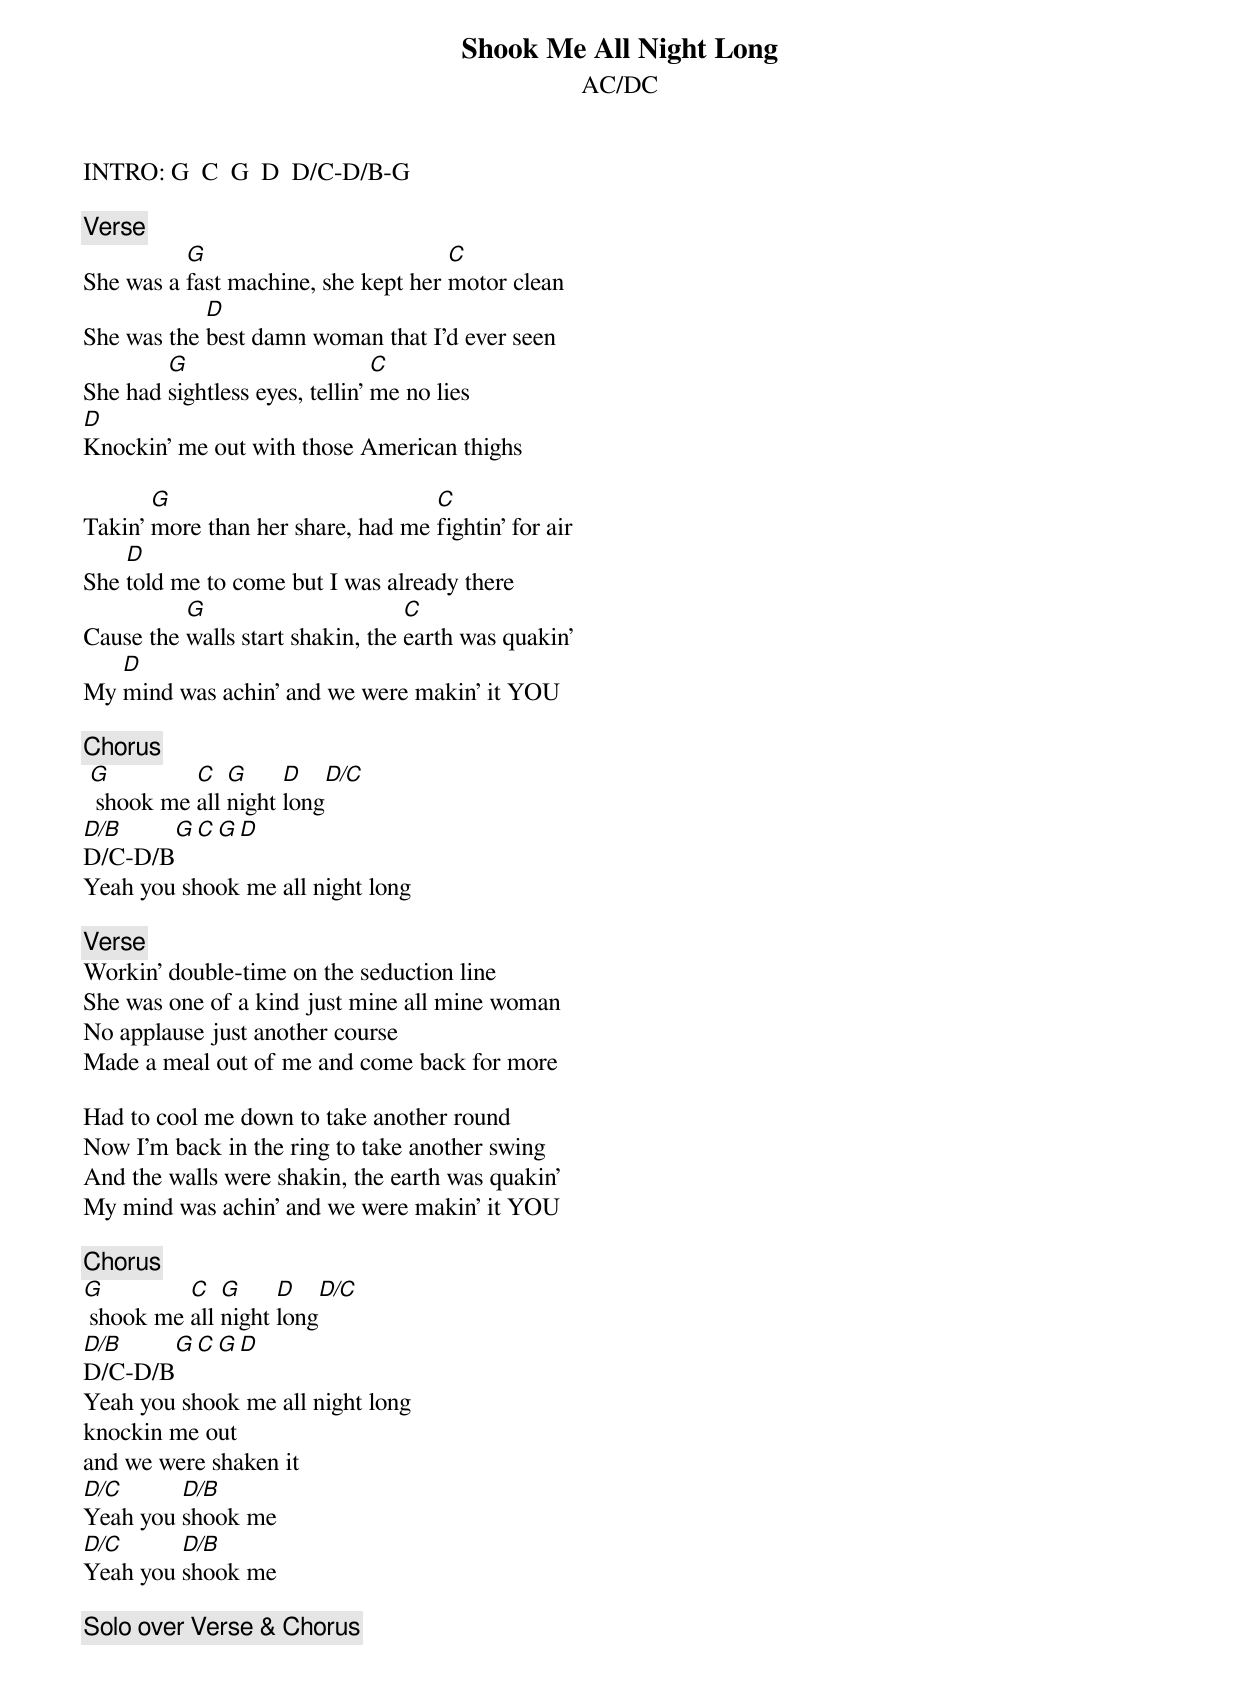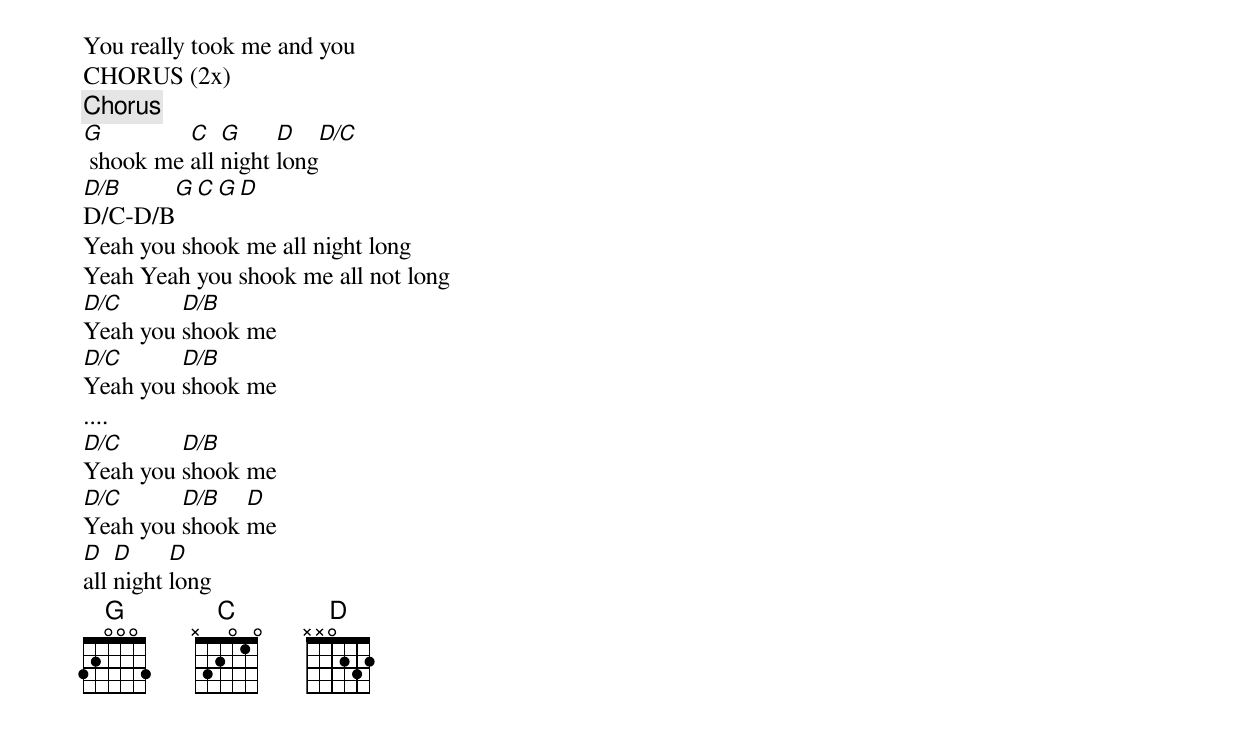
{t: Shook Me All Night Long}
{st: AC/DC}

INTRO: G  C  G  D  D/C-D/B-G

{c: Verse}
She was a [G]fast machine, she kept her [C]motor clean
She was the [D]best damn woman that I'd ever seen
She had [G]sightless eyes, tellin' [C]me no lies
[D]Knockin' me out with those American thighs

Takin' [G]more than her share, had me [C]fightin' for air
She [D]told me to come but I was already there
Cause the [G]walls start shakin, the [C]earth was quakin'
My [D]mind was achin' and we were makin' it YOU

{c: Chorus}
 [G] shook me [C]all [G]night [D]long[D/C]
[D/B]D/C-D/B[G][C][G][D]
Yeah you shook me all night long

{c: Verse}
Workin' double-time on the seduction line
She was one of a kind just mine all mine woman
No applause just another course
Made a meal out of me and come back for more

Had to cool me down to take another round
Now I'm back in the ring to take another swing
And the walls were shakin, the earth was quakin'
My mind was achin' and we were makin' it YOU

{c: Chorus}
[G] shook me [C]all [G]night [D]long[D/C]
[D/B]D/C-D/B[G][C][G][D]
Yeah you shook me all night long
knockin me out
and we were shaken it
[D/C]Yeah you [D/B]shook me
[D/C]Yeah you [D/B]shook me

{c: Solo over Verse & Chorus}
You really took me and you
CHORUS (2x)
{c: Chorus}
[G] shook me [C]all [G]night [D]long[D/C]
[D/B]D/C-D/B[G][C][G][D]
Yeah you shook me all night long
Yeah Yeah you shook me all not long
[D/C]Yeah you [D/B]shook me
[D/C]Yeah you [D/B]shook me
....
[D/C]Yeah you [D/B]shook me
[D/C]Yeah you [D/B]shook [D]me
[D]all [D]night [D]long
